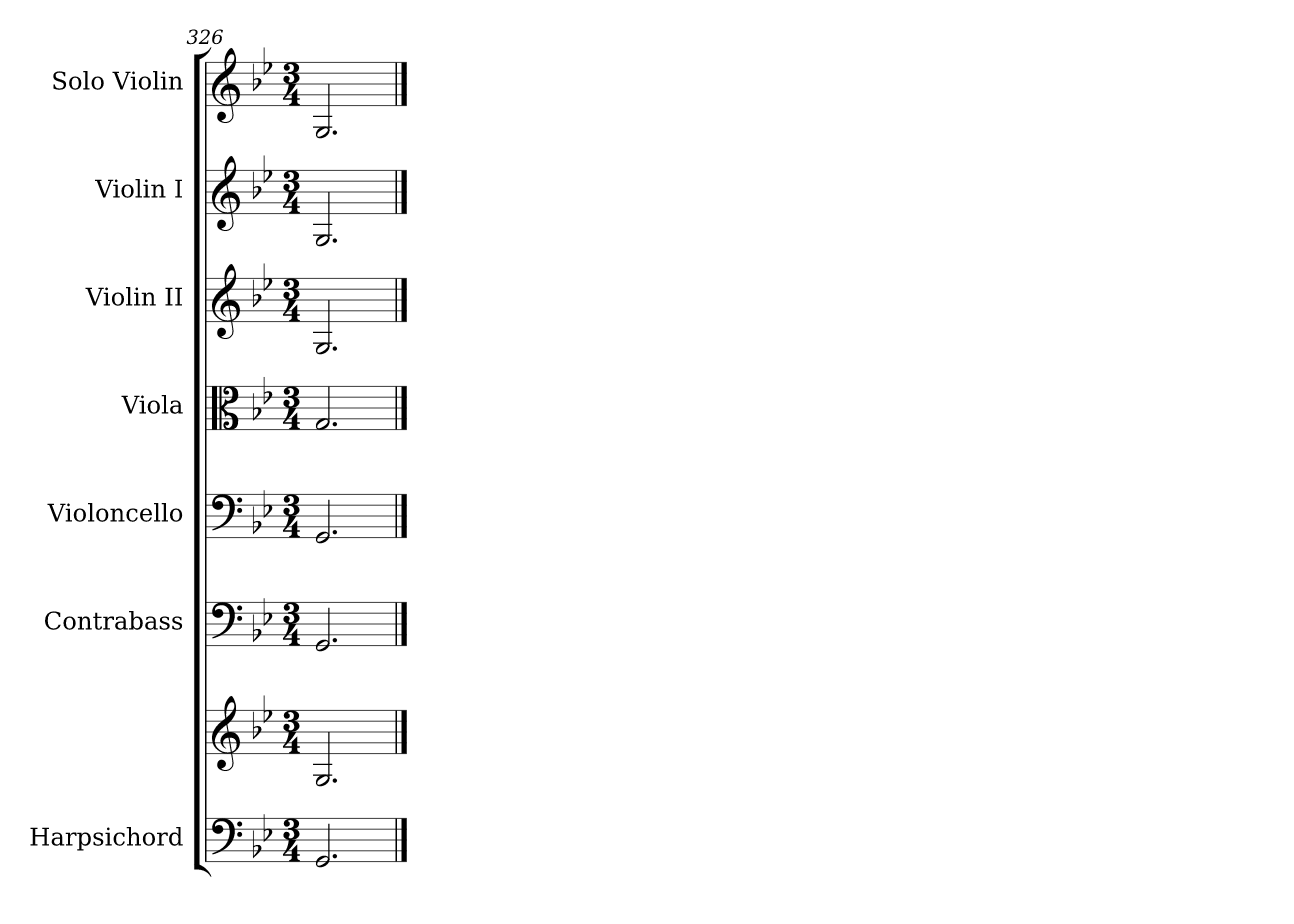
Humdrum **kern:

**kern	**kern	**kern	**kern	**kern	**kern	**kern	**kern
*part7	*part7	*part6	*part5	*part4	*part3	*part2	*part1
*staff8	*staff7	*staff6	*staff5	*staff4	*staff3	*staff2	*staff1
*I"Harpsichord	*	*I"Contrabass	*I"Violoncello	*I"Viola	*I"Violin II	*I"Violin I	*I"Solo Violin
*I'Hch.	*	*I'Cb.	*I'Vc.	*I'Vla.	*I'Vln. II	*I'Vln. I	*I'Vln.
*clefF4	*clefG2	*clefF4	*clefF4	*clefC3	*clefG2	*clefG2	*clefG2
*	*	*ITrd7c12	*	*	*	*	*
*k[b-e-]	*k[b-e-]	*k[b-e-]	*k[b-e-]	*k[b-e-]	*k[b-e-]	*k[b-e-]	*k[b-e-]
*M3/4	*M3/4	*M3/4	*M3/4	*M3/4	*M3/4	*M3/4	*M3/4
=326	=326	=326	=326	=326	=326	=326	=326
2.GG/	2.G/	2.GGG/	2.GG/	2.G/	2.G/	2.G/	2.G/
==	==	==	==	==	==	==	==
*-	*-	*-	*-	*-	*-	*-	*-
